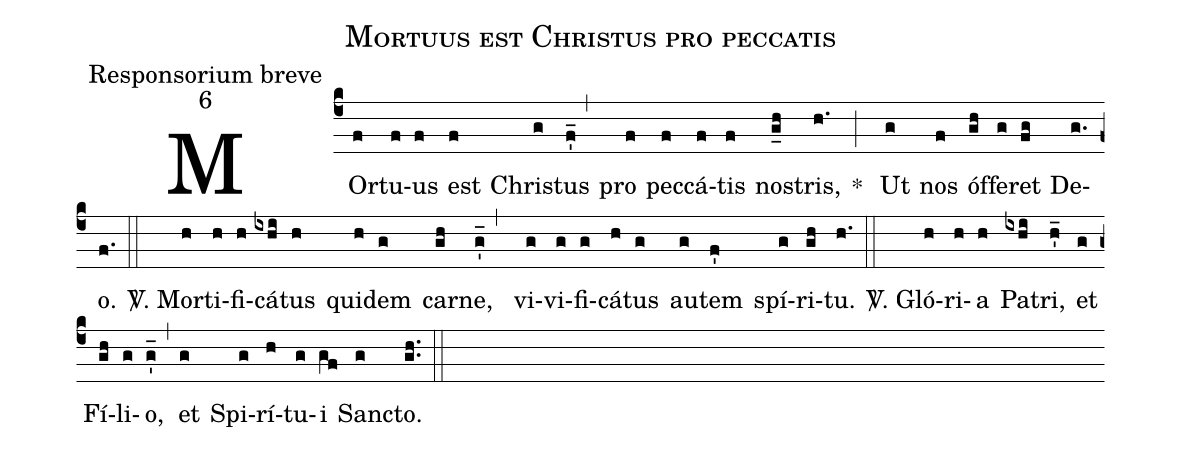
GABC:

name:Mortuus est Christus pro peccatis;
office-part:Responsorium breve;
mode:6;
%%
(c4)MOr(f)tu(f)us(f) est(f) Chri(g)stus(f_',) pro(f) pec(f)cá(f)tis(f) no(g_h)stris,(h.) * (;) Ut(g) nos(f) óf(gh)fe(g)ret(fg) De(g.)o.(f.::)
<sp>V/</sp>. Mor(h)ti(h)fi(h)cá(ixhi)tus(h) qui(h)dem(g) car(gh)ne,(g_',) vi(g)vi(g)fi(g)cá(h)tus(g) au(g)tem(f') spí(g)ri(gh)tu.(h.::)
<sp>V/</sp>. Gló(h)ri(h)a(h) Pa(ixhi)tri,(h'_) et(g) Fí(gh)li(g)o,(g'_) (,) et(g) Spi(g)rí(h)tu(g)i(gf) San(g)cto.(g.h.) (::)
